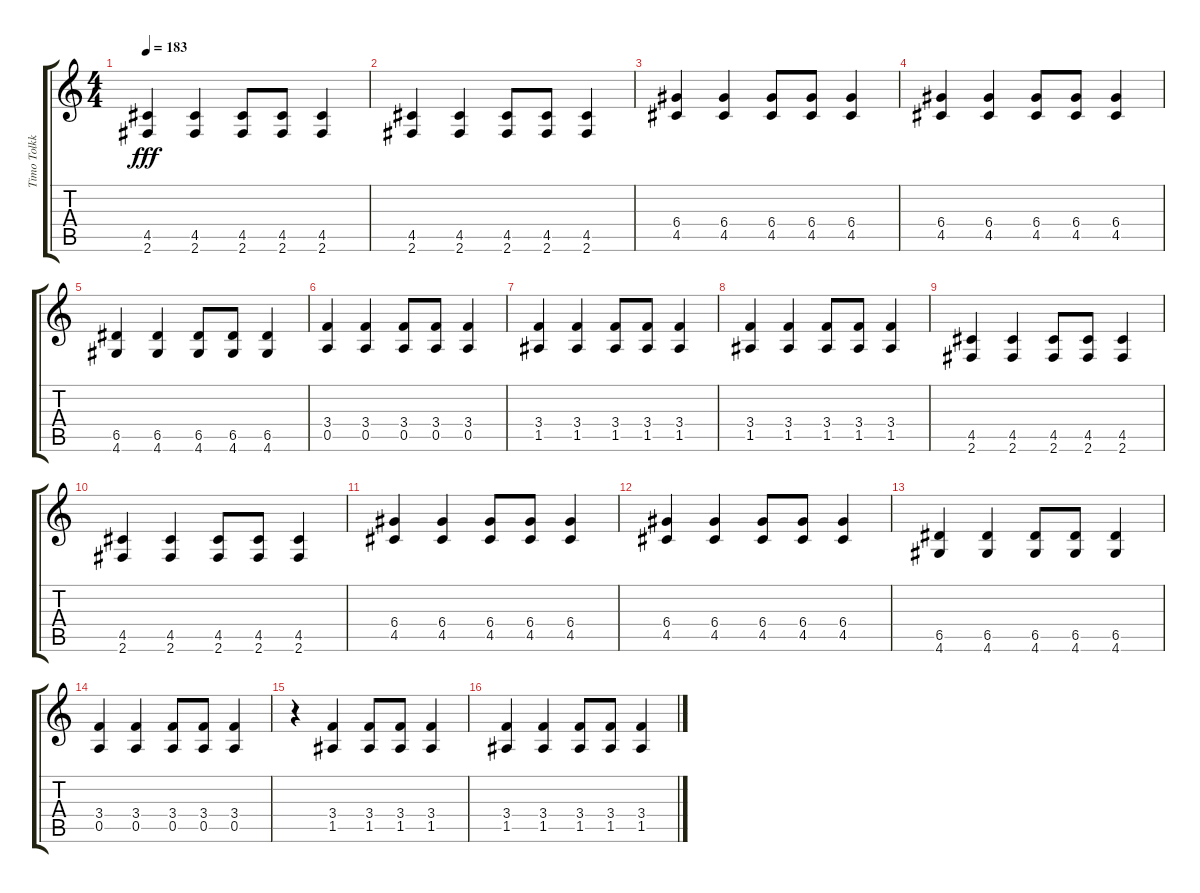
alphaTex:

\track ("Timo Tolkki" "Timo Tolkk") {instrument overdrivenguitar}
\staff {score tabs}
\tuning (E4 B3 G3 D3 A2 E2) {hide}
\ts (4 4)
\tempo 183
\clef g2
\ks c
(4.5 2.6).4{dy fff} (4.5 2.6).4 (4.5 2.6).8 (4.5 2.6).8 (4.5 2.6).4 |
(4.5 2.6).4 (4.5 2.6).4 (4.5 2.6).8 (4.5 2.6).8 (4.5 2.6).4 |
(6.4 4.5).4 (6.4 4.5).4 (6.4 4.5).8 (6.4 4.5).8 (6.4 4.5).4 |
(6.4 4.5).4 (6.4 4.5).4 (6.4 4.5).8 (6.4 4.5).8 (6.4 4.5).4 |
(6.5 4.6).4 (6.5 4.6).4 (6.5 4.6).8 (6.5 4.6).8 (6.5 4.6).4 |
(3.4 0.5).4 (3.4 0.5).4 (3.4 0.5).8 (3.4 0.5).8 (3.4 0.5).4 |
(3.4 1.5).4 (3.4 1.5).4 (3.4 1.5).8 (3.4 1.5).8 (3.4 1.5).4 |
(3.4 1.5).4 (3.4 1.5).4 (3.4 1.5).8 (3.4 1.5).8 (3.4 1.5).4 |
(4.5 2.6).4 (4.5 2.6).4 (4.5 2.6).8 (4.5 2.6).8 (4.5 2.6).4 |
(4.5 2.6).4 (4.5 2.6).4 (4.5 2.6).8 (4.5 2.6).8 (4.5 2.6).4 |
(6.4 4.5).4 (6.4 4.5).4 (6.4 4.5).8 (6.4 4.5).8 (6.4 4.5).4 |
(6.4 4.5).4 (6.4 4.5).4 (6.4 4.5).8 (6.4 4.5).8 (6.4 4.5).4 |
(6.5 4.6).4 (6.5 4.6).4 (6.5 4.6).8 (6.5 4.6).8 (6.5 4.6).4 |
(3.4 0.5).4 (3.4 0.5).4 (3.4 0.5).8 (3.4 0.5).8 (3.4 0.5).4 |
r.4 (3.4 1.5).4 (3.4 1.5).8 (3.4 1.5).8 (3.4 1.5).4 |
(3.4 1.5).4 (3.4 1.5).4 (3.4 1.5).8 (3.4 1.5).8 (3.4 1.5).4
